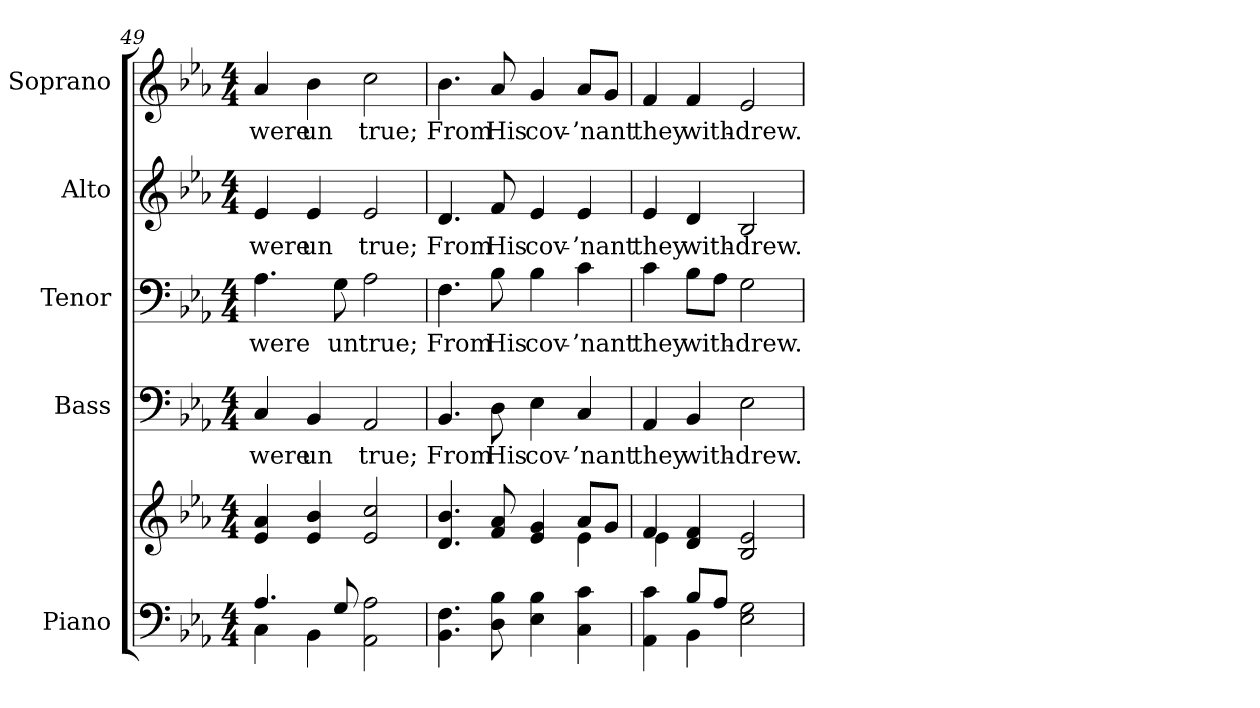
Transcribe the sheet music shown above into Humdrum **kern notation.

**kern	**kern	**kern	**text	**kern	**text	**kern	**text	**kern	**text
*part5	*part5	*part4	*part4	*part3	*part3	*part2	*part2	*part1	*part1
*staff6	*staff5	*staff4	*staff4	*staff3	*staff3	*staff2	*staff2	*staff1	*staff1
*I"Piano	*	*I"Bass	*	*I"Tenor	*	*I"Alto	*	*I"Soprano	*
*I'Pno.	*	*I'B.	*	*I'T.	*	*I'A.	*	*I'S.	*
!!LO:PB:g=z
*clefF4	*clefG2	*clefF4	*	*clefF4	*	*clefG2	*	*clefG2	*
*k[b-e-a-]	*k[b-e-a-]	*k[b-e-a-]	*	*k[b-e-a-]	*	*k[b-e-a-]	*	*k[b-e-a-]	*
*E-:	*E-:	*E-:	*	*E-:	*	*E-:	*	*E-:	*
*M4/4	*M4/4	*M4/4	*	*M4/4	*	*M4/4	*	*M4/4	*
=49	=49	=49	=49	=49	=49	=49	=49	=49	=49
*^	*	*	*	*	*	*	*	*	*
!	!	!	!	!LO:LY:b:color=#000000	!	!	!	!	!	!
!	!	!	!	!	!	!LO:LY:b:color=#000000	!	!	!	!
!	!	!	!	!	!	!	!	!LO:LY:b:color=#000000	!	!
!	!	!	!	!	!	!	!	!	!	!LO:LY:b:color=#000000
4.A-i/	4Ci\	4e-i/ 4a-i	4Ci/	were	4.A-i\	were	4e-i/	were	4a-i/	were
!	!	!	!	!LO:LY:b:color=#000000	!	!	!	!	!	!
!	!	!	!	!	!	!	!	!LO:LY:b:color=#000000	!	!
!	!	!	!	!	!	!	!	!	!	!LO:LY:b:color=#000000
.	4BB-i\	4e-i/ 4b-i	4BB-i/	un	.	.	4e-i/	un	4b-i\	un
!	!	!	!	!	!	!LO:LY:b:color=#000000	!	!	!	!
8Gi/	.	.	.	.	8Gi\	un	.	.	.	.
!	!	!	!	!LO:LY:b:color=#000000	!	!	!	!	!	!
!	!	!	!	!	!	!LO:LY:b:color=#000000	!	!	!	!
!	!	!	!	!	!	!	!	!LO:LY:b:color=#000000	!	!
!	!	!	!	!	!	!	!	!	!	!LO:LY:b:color=#000000
2AA-i\ 2A-i	2ryy	2e-i/ 2cci	2AA-i/	true;	2A-i\	true;	2e-i/	true;	2cci\	true;
*v	*v	*	*	*	*	*	*	*	*	*
=50	=50	=50	=50	=50	=50	=50	=50	=50	=50
*	*^	*	*	*	*	*	*	*	*
*^	*	*	*	*	*	*	*	*	*	*
!	!	!	!	!	!LO:LY:b:color=#000000	!	!	!	!	!	!
*v	*v	*	*	*	*	*	*	*	*	*	*
*^	*	*	*	*	*	*	*	*	*	*
!	!	!	!	!	!	!	!LO:LY:b:color=#000000	!	!	!	!
*v	*v	*	*	*	*	*	*	*	*	*	*
*^	*	*	*	*	*	*	*	*	*	*
!	!	!	!	!	!	!	!	!	!LO:LY:b:color=#000000	!	!
*v	*v	*	*	*	*	*	*	*	*	*	*
*^	*	*	*	*	*	*	*	*	*	*
!	!	!	!	!	!	!	!	!	!	!	!LO:LY:b:color=#000000
*v	*v	*	*	*	*	*	*	*	*	*	*
4.BB-i\ 4.Fi	4.di/ 4.b-i	2ryy	4.BB-i/	From	4.Fi\	From	4.di/	From	4.b-i\	From
!	!	!	!	!LO:LY:b:color=#000000	!	!	!	!	!	!
!	!	!	!	!	!	!LO:LY:b:color=#000000	!	!	!	!
!	!	!	!	!	!	!	!	!LO:LY:b:color=#000000	!	!
!	!	!	!	!	!	!	!	!	!	!LO:LY:b:color=#000000
8Di\ 8B-i	8fi/ 8a-i	.	8Di\	His	8B-i\	His	8fi/	His	8a-i/	His
!	!	!	!	!LO:LY:b:color=#000000	!	!	!	!	!	!
!	!	!	!	!	!	!LO:LY:b:color=#000000	!	!	!	!
!	!	!	!	!	!	!	!	!LO:LY:b:color=#000000	!	!
!	!	!	!	!	!	!	!	!	!	!LO:LY:b:color=#000000
4E-i\ 4B-i	4e-i/ 4gi	4ryy	4E-i\	cov-	4B-i\	cov-	4e-i/	cov-	4gi/	cov-
!	!	!	!	!LO:LY:b:color=#000000	!	!	!	!	!	!
!	!	!	!	!	!	!LO:LY:b:color=#000000	!	!	!	!
!	!	!	!	!	!	!	!	!LO:LY:b:color=#000000	!	!
!	!	!	!	!	!	!	!	!	!	!LO:LY:b:color=#000000
4Ci\ 4ci	8a-i/L	4e-i\	4Ci/	-’nant	4ci\	-’nant	4e-i/	-’nant	8a-i/L	-’nant
.	8gi/J	.	.	.	.	.	.	.	8gi/J	.
=51	=51	=51	=51	=51	=51	=51	=51	=51	=51	=51
*^	*	*	*	*	*	*	*	*	*	*
!	!	!	!	!	!LO:LY:b:color=#000000	!	!	!	!	!	!
!	!	!	!	!	!	!	!LO:LY:b:color=#000000	!	!	!	!
!	!	!	!	!	!	!	!	!	!LO:LY:b:color=#000000	!	!
!	!	!	!	!	!	!	!	!	!	!	!LO:LY:b:color=#000000
4AA-i\ 4ci	4ryy	4fi/	4e-i\	4AA-i/	they	4ci\	they	4e-i/	they	4fi/	they
!	!	!	!	!	!LO:LY:b:color=#000000	!	!	!	!	!	!
!	!	!	!	!	!	!	!LO:LY:b:color=#000000	!	!	!	!
!	!	!	!	!	!	!	!	!	!LO:LY:b:color=#000000	!	!
!	!	!	!	!	!	!	!	!	!	!	!LO:LY:b:color=#000000
8B-i/L	4BB-i\	4di/ 4fi	4ryy	4BB-i/	with-	8B-i\L	with-	4di/	with-	4fi/	with-
8A-i/J	.	.	.	.	.	8A-i\J	.	.	.	.	.
!	!	!	!	!	!LO:LY:b:color=#000000	!	!	!	!	!	!
!	!	!	!	!	!	!	!LO:LY:b:color=#000000	!	!	!	!
!	!	!	!	!	!	!	!	!	!LO:LY:b:color=#000000	!	!
!	!	!	!	!	!	!	!	!	!	!	!LO:LY:b:color=#000000
2E-i\ 2Gi	2ryy	2B-i/ 2e-i	2ryy	2E-i\	-drew.	2Gi\	-drew.	2B-i/	-drew.	2e-i/	-drew.
*v	*v	*	*	*	*	*	*	*	*	*	*
*	*v	*v	*	*	*	*	*	*	*	*
=	=	=	=	=	=	=	=	=	=
*-	*-	*-	*-	*-	*-	*-	*-	*-	*-
